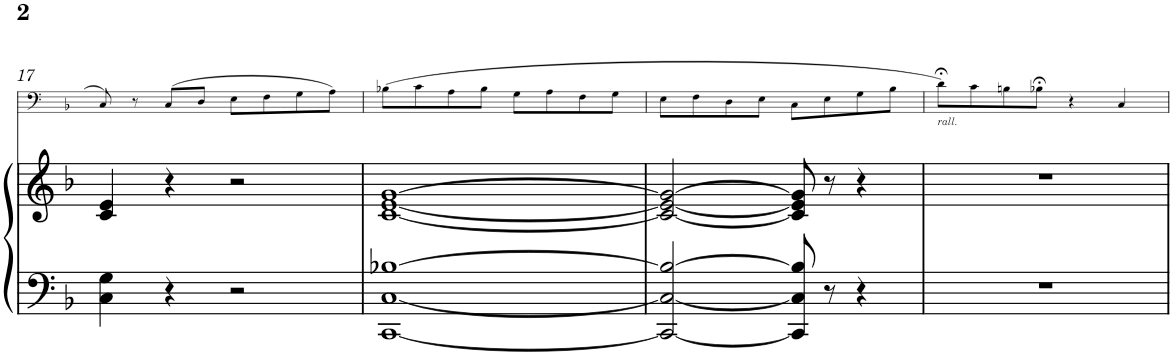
**kern	**kern	**kern
*part2	*part2	*part1
*staff3	*staff2	*staff1
*I"Piano	*	*I"Trombone
*I'Pno	*	*I'Trb
!!LO:PB:g=z
*clefF4	*clefG2	*clefF4
*k[b-]	*k[b-]	*k[b-]
*M4/4	*M4/4	*M4/4
*met(c)	*met(c)	*met(c)
=17	=17	=17
4C\ 4G\	4c/ 4e/	8C/
.	.	8r
4r	4r	(8C/L
.	.	8D/J
2r	2r	8E\L
.	.	8F\
.	.	8G\
.	.	8A\J)
=18	=18	=18
[1CC [1C [1B-X	[1c [1e [1g	(8B-X\L
.	.	8c\
.	.	8A\
.	.	8B-\J
.	.	8G\L
.	.	8A\
.	.	8F\
.	.	8G\J
=19	=19	=19
2CC/_ 2C/_ 2B-/_	2c/_ 2e/_ 2g/_	8E\L
.	.	8F\
.	.	8D\
.	.	8E\J
8CC/] 8C/] 8B-/]	8c/] 8e/] 8g/]	8C\L
8r	8r	8E\
4r	4r	8G\
.	.	8B-\J
=20	=20	=20
!	!	!LO:TX:b:i:t=rall.
1r	1r	8d;<\L)
.	.	8c\
.	.	8Bn\
.	.	8B-X;<\J
.	.	4r
.	.	4C/
=	=	=
*-	*-	*-
